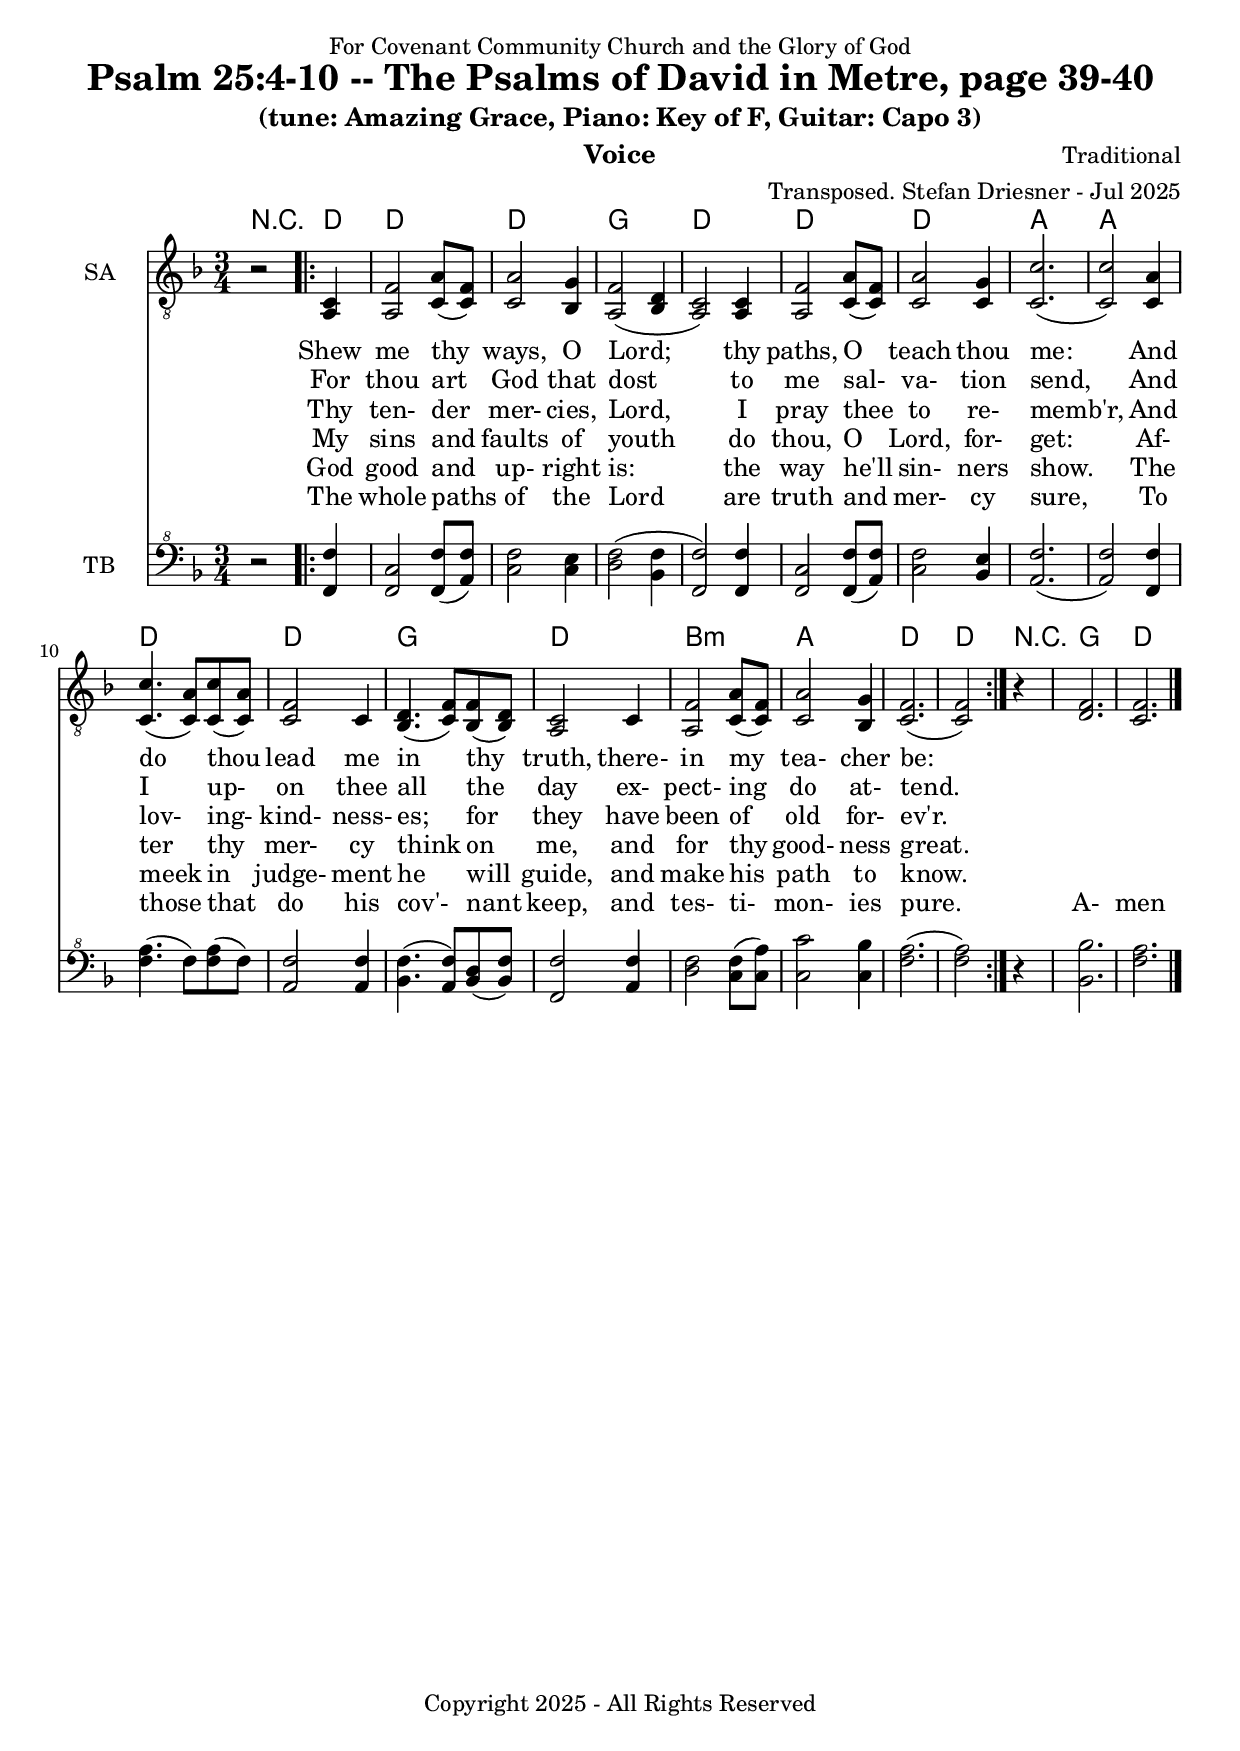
\version "2.24.1"
\language "english"

% force .mid extension for MIDI file output
#(ly:set-option 'midi-extension "mid")

\header {
  dedication = "For Covenant Community Church and the Glory of God"
  title = "Psalm 25:4-10 -- The Psalms of David in Metre, page 39-40"
  subtitle = "(tune: Amazing Grace, Piano: Key of F, Guitar: Capo 3)"
  instrument = "Voice"
  composer = "Traditional"
  arranger = "Transposed. Stefan Driesner - Jul 2025"
  meter = ""
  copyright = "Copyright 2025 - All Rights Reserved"
}

global = {
  \key f \major
  \numericTimeSignature
  \time 3/4
}

versesVoiceOne = \lyricmode {
  % Verse 4-5a
  Shew me thy ways, O Lord;
  thy paths, O teach thou me:
  And do thou lead me in thy truth,
  there- in my tea- cher be:
}

versesVoiceTwo = \lyricmode {
  % Verse 5b
  For thou art God that dost
  to me sal- va- tion send,
  And I up- on thee all the day
  ex- pect- ing do at- tend.
}

versesVoiceThree = \lyricmode {
  % Verse 6
  Thy ten- der mer- cies, Lord,
  I pray thee to re- memb'r,
  And lov- ing- kind- ness- es; for they
  have been of old for- ev'r.
}

versesVoiceFour = \lyricmode {
  % Verse 7
  My sins and faults of youth
  do thou, O Lord, for- get:
  Af- ter thy mer- cy think on me,
  and for thy good- ness great.
}

versesVoiceFive = \lyricmode {
  % Verse 8-9
  God good and up- right is:
  the way he'll sin- ners show.
  The meek in judge- ment he will guide,
  and make his path to know.
}

versesVoiceSix = \lyricmode {
  % Verse 10
  The whole paths of the Lord
  are truth and mer- cy sure,
  To those that do his cov'- nant keep,
  and tes- ti- mon- ies pure.
  A- men
}

SAVoice = \relative c {
  \global
  \dynamicUp
  % Music follows here.
  {
    r2
    \repeat volta 2
    {
      <a  c  >4 |
      % Verse 1
      <a   f' >2 <c  a' >8( <c  f>8)  | < c  a'>2 <bf g' >4  | <a f' >2( <bf d>4 | <a  c>2) <a  c>4 |
      <a   f' >2 <c  a' >8( <c  f>8)  | < c  a'>2 <c g' >4   | <c  c'>2.( | <c  c'>2 ) <c a' >4 |
      <c c'>4.(<c a'>8) <c c'>8(<c a'>8) | <c f >2 <c>4  | <bf d>4.(<c  f>8) <bf f'>8(<bf d>8) |
      <a c>2 <c>4 | <a   f' >2 <c  a' >8( <c  f>8)  | < c  a'>2 <bf g' >4  | <c f>2.( <c f>2 )
    }
  }
  r4 <d  f  >2. <c  f  >2.
  \bar "|."
}

TBVoice = \relative {
  \global
  \dynamicUp
  % Music follows here.
  {
    r2
    \repeat volta 2
    {
      <f  f'  >4 |
      % Verse 1
      <f c'>2 <f  f' >8( <a  f'>8)  | < c  f>2 < c e >4  | <d f >2( <bf f'>4 | <f  f'>2) <f  f'>4 |
      <f   c' >2 <f  f' >8( <a  f'>8)  | < c  f>2 <bf e >4   | <a  f'>2.( | <a  f'>2 ) <f f' >4 |
      <f' a>4.(<f>8) <f a>8(<f>8) | \relative c' <a f' >2 \relative c' <a f'>4  | \relative c' <bf f'>4.( \relative c' <a  f'>8) \relative c' <bf d>8(\relative c' <bf f'>8) |
      \relative c <f f'>2 \relative c' <a f'>4 | \relative c' <d f >2 \relative c' <c  f >8( \relative c' <c  a'>8)  | \relative c' < c  c'>2 \relative c' <c bf' >4  | \relative c' <f a>2.( \relative c' <f a>2 )
    }
  }
  r4 <bf,  bf'  >2. <f'  a  >2.
  \bar "|."
}

Chords = \new ChordNames {
  \chordmode {
    r2 <d>4 <d>2. <d>2. <g>2. <d>2.
    <d>2. <d>2. <a>2. <a>2.
    <d>2. <d>2. <g>2. <d>2.
    b2.:m <a>2. <d>2. <d>2
    r4 <g>2. <d>2.
  }
}

SAVoicePart = \new Staff \with {
  instrumentName = "SA"
  midiInstrument = "Voice Oohs"
} { \clef "treble_8" \SAVoice }
\addlyrics { \versesVoiceOne }
\addlyrics { \versesVoiceTwo }
\addlyrics { \versesVoiceThree }
\addlyrics { \versesVoiceFour }
\addlyrics { \versesVoiceFive }
\addlyrics { \versesVoiceSix }

TBVoicePart = \new Staff \with {
  instrumentName = "TB"
  midiInstrument = "Voice Oohs"
} { \clef "bass^8" \TBVoice }

\score {
  <<
    \Chords
    \SAVoicePart
    \TBVoicePart
  >>
  \layout { }
  \midi {
    \context {
      \Score
      tempoWholesPerMinute = #(ly:make-moment 100 4)
    }
  }
}
